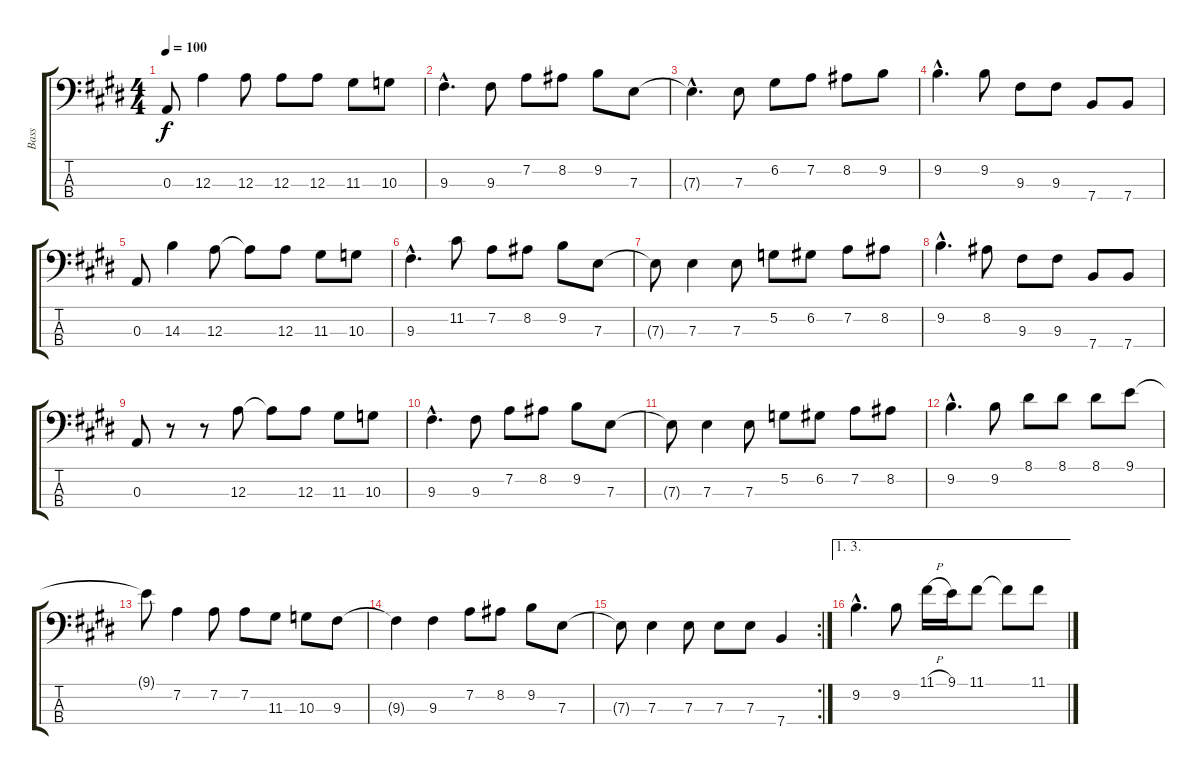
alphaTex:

\track ("Bass" "Bass") {instrument electricbassfinger}
\staff {score tabs}
\tuning (G2 D2 A1 E1) {hide}
\ts (4 4)
\tempo 100
\clef f4
\ks e
0.3.8{dy f} 12.3.4 12.3.8 12.3.8 12.3.8 11.3.8 10.3.8 |
9.3{hac}.4{d} 9.3.8 7.2.8 8.2.8 9.2.8 7.3.8 |
7.3{hac t}.4{d} 7.3.8 6.2.8 7.2.8 8.2.8 9.2.8 |
9.2{hac}.4{d} 9.2.8 9.3.8 9.3.8 7.4.8 7.4.8 |
0.3.8 14.3.4 12.3.8 12.3{t}.8 12.3.8 11.3.8 10.3.8 |
9.3{hac}.4{d} 11.2.8 7.2.8 8.2.8 9.2.8 7.3.8 |
7.3{t}.8 7.3.4 7.3.8 5.2.8 6.2.8 7.2.8 8.2.8 |
9.2{hac}.4{d} 8.2.8 9.3.8 9.3.8 7.4.8 7.4.8 |
0.3.8 r.8 r.8 12.3.8 12.3{t}.8 12.3.8 11.3.8 10.3.8 |
9.3{hac}.4{d} 9.3.8 7.2.8 8.2.8 9.2.8 7.3.8 |
7.3{t}.8 7.3.4 7.3.8 5.2.8 6.2.8 7.2.8 8.2.8 |
9.2{hac}.4{d} 9.2.8 8.1.8 8.1.8 8.1.8 9.1.8 |
9.1{t}.8 7.2.4 7.2.8 7.2.8 11.3.8 10.3.8 9.3.8 |
9.3{t}.4 9.3.4 7.2.8 8.2.8 9.2.8 7.3.8 |
\rc 2
7.3{t}.8 7.3.4 7.3.8 7.3.8 7.3.8 7.4.4 |
\ae (1 3)
9.2{hac}.4{d} 9.2.8 11.1{h}.16 9.1.16 11.1.8 11.1{t}.8 11.1.8
